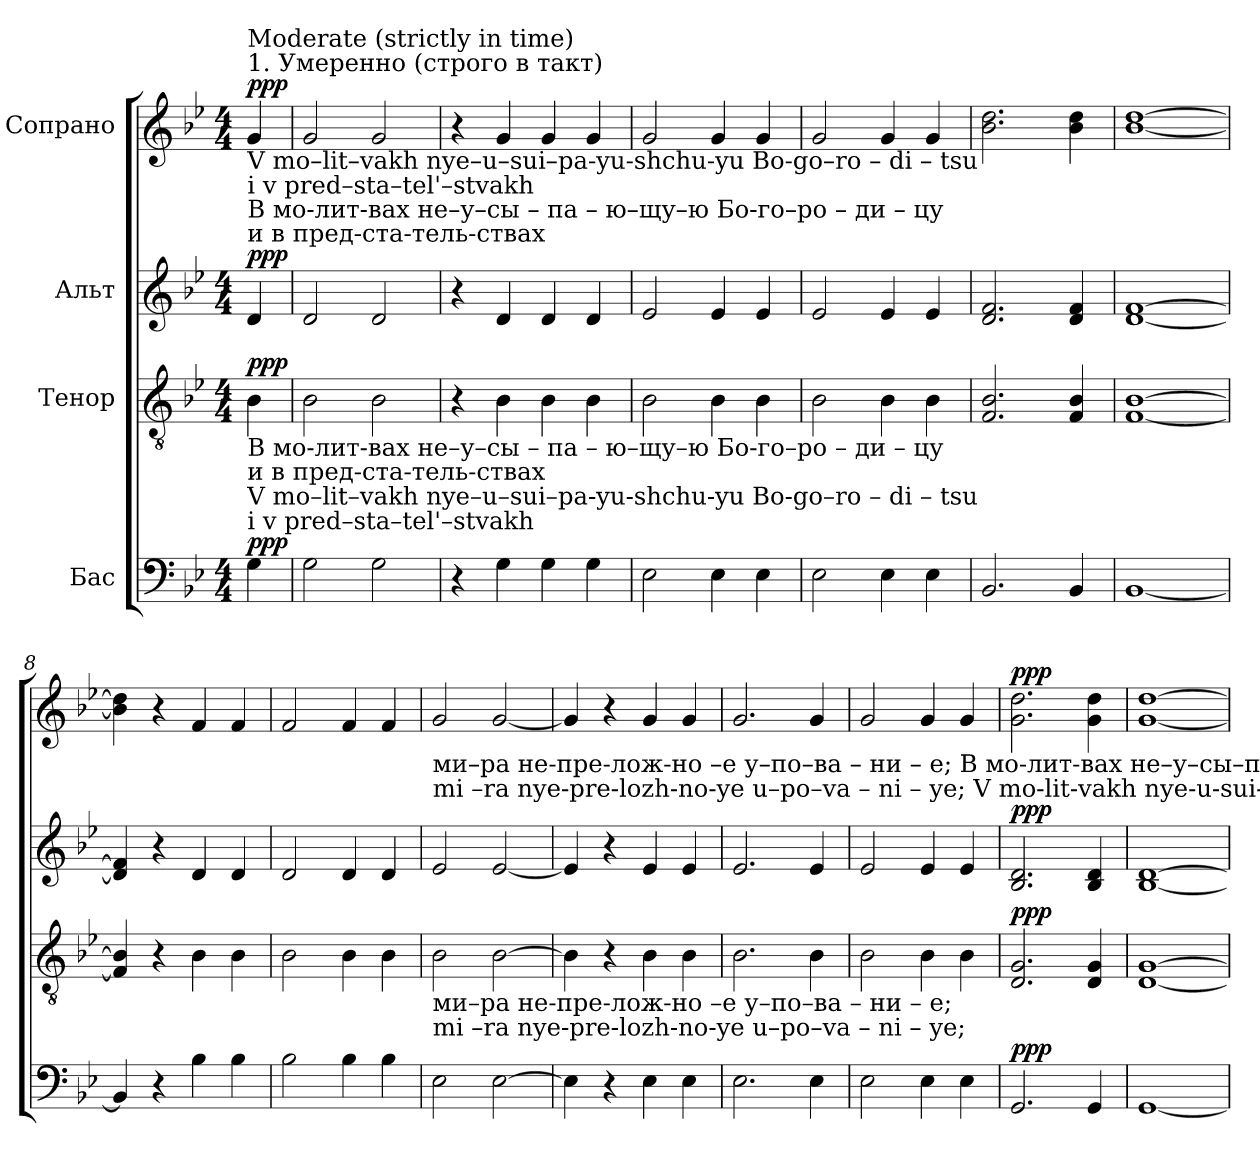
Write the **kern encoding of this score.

**kern	**dynam	**kern	**dynam	**kern	**dynam	**kern	**dynam
*part4	*part4	*part3	*part3	*part2	*part2	*part1	*part1
*staff4	*staff4	*staff3	*staff3	*staff2	*staff2	*staff1	*staff1
*I"Бас	*	*I"Тенор	*	*I"Альт	*	*I"Сопрано	*
*clefF4	*	*clefGv2	*	*clefG2	*	*clefG2	*
*k[b-e-]	*	*k[b-e-]	*	*k[b-e-]	*	*k[b-e-]	*
*M4/4	*	*M4/4	*	*M4/4	*	*M4/4	*
*MM120	*	*MM120	*	*MM120	*	*MM120	*
=1	=1	=1	=1	=1	=1	=1	=1
!	!	!	!	!	!	!LO:TX:a:t=1. Умеренно (строго в такт)	!
!	!	!	!	!	!	!LO:TX:a:t=Moderate (strictly in time)	!
!	!	!	!	!	!	!LO:TX:b:t=V mo–lit–vakh        nye–u–sui–pa-yu-shchu-yu    Bo-go–ro  –   di – tsu	!
!	!	!	!	!	!	!LO:TX:b:t=i  v pred–sta–tel'–stvakh	!
!	!	!	!	!	!	!LO:TX:b:t=В мо-лит-вах           не–у–сы – па – ю–щу–ю     Бо-го–ро  –  ди – цу	!
!	!	!	!	!	!	!LO:TX:b:t=и в пред-ста-тель-ствах	!
!	!	!LO:TX:b:t=В мо-лит-вах           не–у–сы – па – ю–щу–ю     Бо-го–ро  –  ди – цу	!	!	!	!	!
!	!	!LO:TX:b:t=и в пред-ста-тель-ствах	!	!	!	!	!
!	!	!LO:TX:b:t=V mo–lit–vakh        nye–u–sui–pa-yu-shchu-yu    Bo-go–ro  –   di – tsu	!	!	!	!	!
!	!	!LO:TX:b:t=i  v pred–sta–tel'–stvakh	!	!	!	!	!
!	!LO:DY:a	!	!LO:DY:a	!	!LO:DY:a	!	!LO:DY:a
4G\	ppp	4B-\	ppp	4d/	ppp	4g/	ppp
=2	=2	=2	=2	=2	=2	=2	=2
2G\	.	2B-\	.	2d/	.	2g/	.
2G\	.	2B-\	.	2d/	.	2g/	.
=3	=3	=3	=3	=3	=3	=3	=3
4r	.	4r	.	4r	.	4r	.
4G\	.	4B-\	.	4d/	.	4g/	.
4G\	.	4B-\	.	4d/	.	4g/	.
4G\	.	4B-\	.	4d/	.	4g/	.
=4	=4	=4	=4	=4	=4	=4	=4
2E-\	.	2B-\	.	2e-/	.	2g/	.
4E-\	.	4B-\	.	4e-/	.	4g/	.
4E-\	.	4B-\	.	4e-/	.	4g/	.
=5	=5	=5	=5	=5	=5	=5	=5
2E-\	.	2B-\	.	2e-/	.	2g/	.
4E-\	.	4B-\	.	4e-/	.	4g/	.
4E-\	.	4B-\	.	4e-/	.	4g/	.
=6	=6	=6	=6	=6	=6	=6	=6
2.BB-/	.	2.F/ 2.B-/	.	2.d/ 2.f/	.	2.b-\ 2.dd\	.
4BB-/	.	4F/ 4B-/	.	4d/ 4f/	.	4b-\ 4dd\	.
=7	=7	=7	=7	=7	=7	=7	=7
[1BB-	.	[1F [1B-	.	[1d [1f	.	[1b- [1dd	.
=8	=8	=8	=8	=8	=8	=8	=8
4BB-/]	.	4F/] 4B-/]	.	4d/] 4f/]	.	4b-\] 4dd\]	.
4r	.	4r	.	4r	.	4r	.
4B-\	.	4B-\	.	4d/	.	4f/	.
4B-\	.	4B-\	.	4d/	.	4f/	.
=9	=9	=9	=9	=9	=9	=9	=9
2B-\	.	2B-\	.	2d/	.	2f/	.
4B-\	.	4B-\	.	4d/	.	4f/	.
4B-\	.	4B-\	.	4d/	.	4f/	.
!!LO:LB:g=z
=10	=10	=10	=10	=10	=10	=10	=10
!	!	!	!	!	!	!LO:TX:b:t=ми–ра               не-пре-лож-но –е      у–по–ва  –  ни –  е;         В мо-лит-вах не–у–сы–па – ю-щу-ю	!
!	!	!	!	!	!	!LO:TX:b:t=mi –ra              nye-pre-lozh-no-ye      u–po–va   –   ni  – ye;       V mo-lit-vakh nye-u-sui-pa-yu-shchu-yu	!
!	!	!LO:TX:b:t=ми–ра               не-пре-лож-но –е      у–по–ва  –  ни –  е;	!	!	!	!	!
!	!	!LO:TX:b:t=mi –ra              nye-pre-lozh-no-ye      u–po–va   –   ni  – ye;	!	!	!	!	!
2E-\	.	2B-\	.	2e-/	.	2g/	.
[2E-\	.	[2B-\	.	[2e-/	.	[2g/	.
=11	=11	=11	=11	=11	=11	=11	=11
4E-\]	.	4B-\]	.	4e-/]	.	4g/]	.
4r	.	4r	.	4r	.	4r	.
4E-\	.	4B-\	.	4e-/	.	4g/	.
4E-\	.	4B-\	.	4e-/	.	4g/	.
=12	=12	=12	=12	=12	=12	=12	=12
2.E-\	.	2.B-\	.	2.e-/	.	2.g/	.
4E-\	.	4B-\	.	4e-/	.	4g/	.
=13	=13	=13	=13	=13	=13	=13	=13
2E-\	.	2B-\	.	2e-/	.	2g/	.
4E-\	.	4B-\	.	4e-/	.	4g/	.
4E-\	.	4B-\	.	4e-/	.	4g/	.
=14	=14	=14	=14	=14	=14	=14	=14
!	!LO:DY:a	!	!LO:DY:a	!	!LO:DY:a	!	!LO:DY:a
2.GG/	ppp	2.D/ 2.G/	ppp	2.B-/ 2.d/	ppp	2.g\ 2.dd\	ppp
4GG/	.	4D/ 4G/	.	4B-/ 4d/	.	4g\ 4dd\	.
=15	=15	=15	=15	=15	=15	=15	=15
[1GG	.	[1D [1G	.	[1B- [1d	.	[1g [1dd	.
=	=	=	=	=	=	=	=
*-	*-	*-	*-	*-	*-	*-	*-
